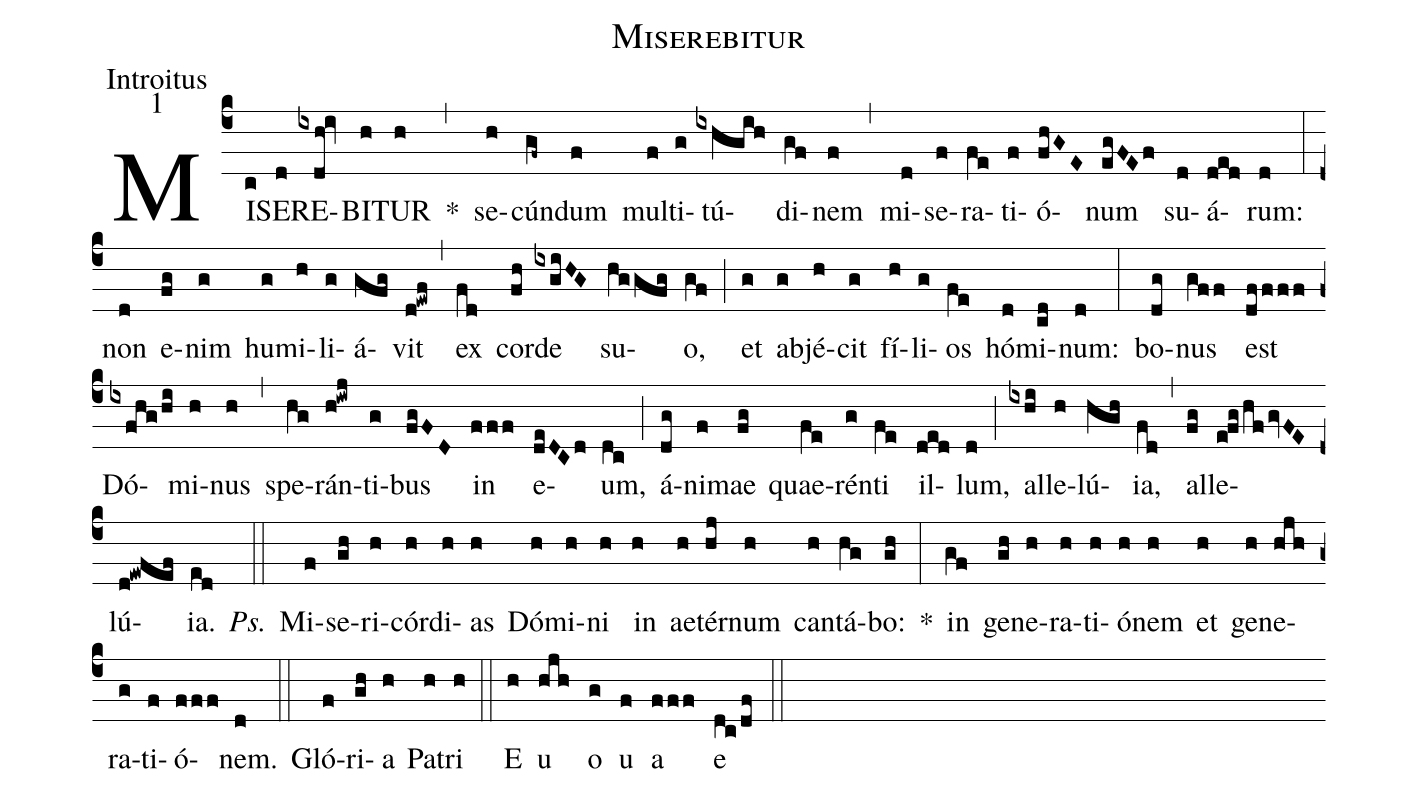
name:Miserebitur;
office-part:Introitus;
mode:1;
%%
(c4) MI(c)SE(d)RE(ixdh!iv)BI(h)TUR(h) *(,) se(h)cún(gf~)dum(f) mul(f)ti(g)tú(ixhgih)di(gf)nem(f) (,) mi(d)se(f)ra(fe)ti(f)ó(fhGE)num(egFEf) su(d)á(ded)rum:(d) (:) non(d) e(fg)nim(g) hu(g)mi(h)li(g)á(gfg)vit(d!ewf) (,) ex(fd) cor(fh)de(ixgiHG) su(hggfg)o,(gf) (;) et(g) ab(g)jé(h)cit(g) fí(h)li(g)os(fe) hó(d)mi(cd)num:(d) (:) bo(dg)nus(gff) est(dffff) Dó(ixfhg/hi)mi(h)nus(h) (,) spe(hg)rán(h!iwj)ti(g)bus(fgFD) in(fff) e(deDCd)um,(dc) (;) á(dg)ni(f)mae(fg) quae(fe)rén(g)ti(fe) il(ded)lum,(d) (;) al(ixhi)le(h)lú(hgh)ia,(fd) (,) al(fg)le(e!fg/hf/gvFE)lú(d!ewfef)ia.(ed) <i>Ps.</i>(::) Mi(f)se(gh)ri(h)cór(h)di(h)as(h) Dó(h)mi(h)ni(h) in(h) ae(h)tér(hj)num(h) can(h)tá(hg)bo:(gh) *(:) in(gf) ge(gh)ne(h)ra(h)ti(h)ó(h)nem(h) et(h) ge(h)ne(hjh)ra(g)ti(f)ó(fff)nem.(d) (::) Gló(f)ri(gh)a(h) Pa(h)tri(h) (::) E(h) u(hjh) o(g) u(f) a(fff) e(dc/df) (::)
